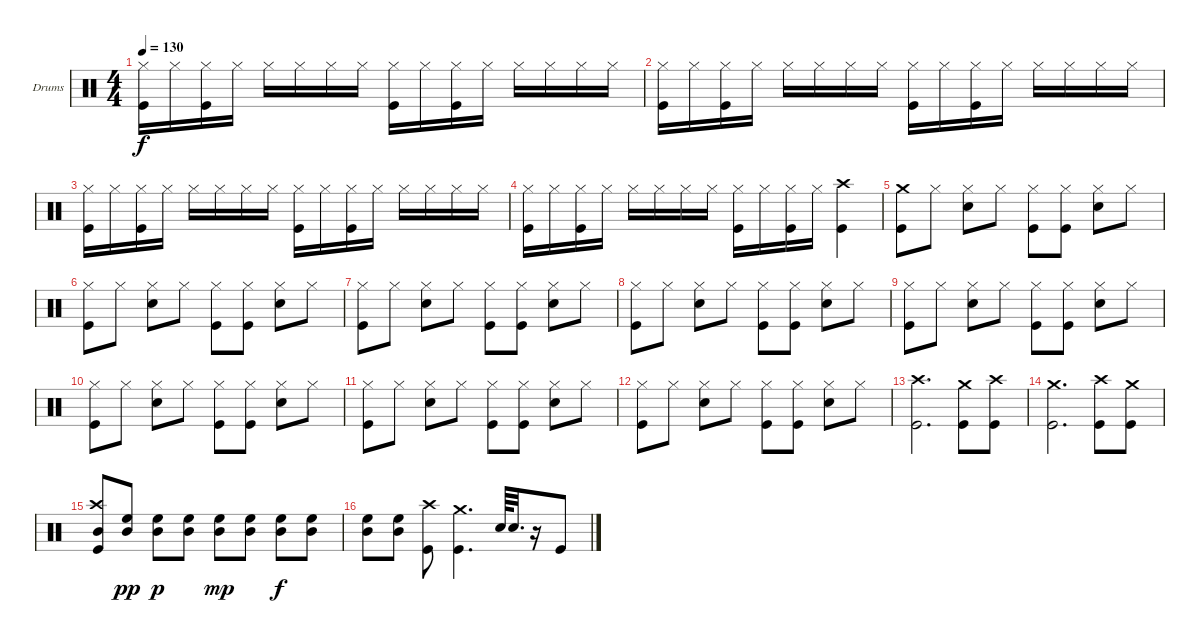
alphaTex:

\defaultSystemsLayout 4
\bracketExtendMode groupsimilarinstruments
\firstSystemTrackNameOrientation horizontal
\otherSystemsTrackNameOrientation horizontal
\track ("Drumkit" "Drums") {instrument percussion}
\staff {score}
\articulation defaults
\ts (4 4)
\tempo 130
\clef neutral
\scale
0.333333
\ks c
("Hi-Hat (closed)" "Kick (hit)").16{dy f} "Hi-Hat (closed)".16 ("Hi-Hat (closed)" "Kick (hit)").16 "Hi-Hat (closed)".16 "Hi-Hat (closed)".16 "Hi-Hat (closed)".16 "Hi-Hat (closed)".16 "Hi-Hat (closed)".16 ("Hi-Hat (closed)" "Kick (hit)").16 "Hi-Hat (closed)".16 ("Hi-Hat (closed)" "Kick (hit)").16 "Hi-Hat (closed)".16 "Hi-Hat (closed)".16 "Hi-Hat (closed)".16 "Hi-Hat (closed)".16 "Hi-Hat (closed)".16 |
\scale
0.333333 ("Hi-Hat (closed)" "Kick (hit)").16 "Hi-Hat (closed)".16 ("Hi-Hat (closed)" "Kick (hit)").16 "Hi-Hat (closed)".16 "Hi-Hat (closed)".16 "Hi-Hat (closed)".16 "Hi-Hat (closed)".16 "Hi-Hat (closed)".16 ("Hi-Hat (closed)" "Kick (hit)").16 "Hi-Hat (closed)".16 ("Hi-Hat (closed)" "Kick (hit)").16 "Hi-Hat (closed)".16 "Hi-Hat (closed)".16 "Hi-Hat (closed)".16 "Hi-Hat (closed)".16 "Hi-Hat (closed)".16 |
\scale
0.333333 ("Hi-Hat (closed)" "Kick (hit)").16 "Hi-Hat (closed)".16 ("Hi-Hat (closed)" "Kick (hit)").16 "Hi-Hat (closed)".16 "Hi-Hat (closed)".16 "Hi-Hat (closed)".16 "Hi-Hat (closed)".16 "Hi-Hat (closed)".16 ("Hi-Hat (closed)" "Kick (hit)").16 "Hi-Hat (closed)".16 ("Hi-Hat (closed)" "Kick (hit)").16 "Hi-Hat (closed)".16 "Hi-Hat (closed)".16 "Hi-Hat (closed)".16 "Hi-Hat (closed)".16 "Hi-Hat (closed)".16 |
\scale
0.333333 ("Hi-Hat (closed)" "Kick (hit)").16 "Hi-Hat (closed)".16 ("Hi-Hat (closed)" "Kick (hit)").16 "Hi-Hat (closed)".16 "Hi-Hat (closed)".16 "Hi-Hat (closed)".16 "Hi-Hat (closed)".16 "Hi-Hat (closed)".16 ("Hi-Hat (closed)" "Kick (hit)").16 "Hi-Hat (closed)".16 ("Hi-Hat (closed)" "Kick (hit)").16 "Hi-Hat (closed)".16 ("Crash high (hit)" "Kick (hit)").4 |
\scale
0.333333 ("Crash medium (hit)" "Kick (hit)").8 "Hi-Hat (closed)".8 ("Hi-Hat (closed)" "Snare (hit) 2").8 "Hi-Hat (closed)".8 ("Hi-Hat (closed)" "Kick (hit)").8 ("Hi-Hat (closed)" "Kick (hit)").8 ("Hi-Hat (closed)" "Snare (hit) 2").8 "Hi-Hat (closed)".8 |
\scale
0.333333 ("Hi-Hat (closed)" "Kick (hit)").8 "Hi-Hat (closed)".8 ("Hi-Hat (closed)" "Snare (hit) 2").8 "Hi-Hat (closed)".8 ("Hi-Hat (closed)" "Kick (hit)").8 ("Hi-Hat (closed)" "Kick (hit)").8 ("Hi-Hat (closed)" "Snare (hit) 2").8 "Hi-Hat (closed)".8 |
\scale
0.333333 ("Hi-Hat (closed)" "Kick (hit)").8 "Hi-Hat (closed)".8 ("Hi-Hat (closed)" "Snare (hit) 2").8 "Hi-Hat (closed)".8 ("Hi-Hat (closed)" "Kick (hit)").8 ("Hi-Hat (closed)" "Kick (hit)").8 ("Hi-Hat (closed)" "Snare (hit) 2").8 "Hi-Hat (closed)".8 |
\scale
0.333333 ("Hi-Hat (closed)" "Kick (hit)").8 "Hi-Hat (closed)".8 ("Hi-Hat (closed)" "Snare (hit) 2").8 "Hi-Hat (closed)".8 ("Hi-Hat (closed)" "Kick (hit)").8 ("Hi-Hat (closed)" "Kick (hit)").8 ("Hi-Hat (closed)" "Snare (hit) 2").8 "Hi-Hat (closed)".8 |
\scale
0.333333 ("Hi-Hat (closed)" "Kick (hit)").8 "Hi-Hat (closed)".8 ("Hi-Hat (closed)" "Snare (hit) 2").8 "Hi-Hat (closed)".8 ("Hi-Hat (closed)" "Kick (hit)").8 ("Hi-Hat (closed)" "Kick (hit)").8 ("Hi-Hat (closed)" "Snare (hit) 2").8 "Hi-Hat (closed)".8 |
\scale
0.333333 ("Hi-Hat (closed)" "Kick (hit)").8 "Hi-Hat (closed)".8 ("Hi-Hat (closed)" "Snare (hit) 2").8 "Hi-Hat (closed)".8 ("Hi-Hat (closed)" "Kick (hit)").8 ("Hi-Hat (closed)" "Kick (hit)").8 ("Hi-Hat (closed)" "Snare (hit) 2").8 "Hi-Hat (closed)".8 |
\scale
0.333333 ("Hi-Hat (closed)" "Kick (hit)").8 "Hi-Hat (closed)".8 ("Hi-Hat (closed)" "Snare (hit) 2").8 "Hi-Hat (closed)".8 ("Hi-Hat (closed)" "Kick (hit)").8 ("Hi-Hat (closed)" "Kick (hit)").8 ("Hi-Hat (closed)" "Snare (hit) 2").8 "Hi-Hat (closed)".8 |
\scale
0.333333 ("Hi-Hat (closed)" "Kick (hit)").8 "Hi-Hat (closed)".8 ("Hi-Hat (closed)" "Snare (hit) 2").8 "Hi-Hat (closed)".8 ("Hi-Hat (closed)" "Kick (hit)").8 ("Hi-Hat (closed)" "Kick (hit)").8 ("Hi-Hat (closed)" "Snare (hit) 2").8 "Hi-Hat (closed)".8 |
\scale
0.333333 ("Crash high (hit)" "Kick (hit)").2{d} ("Crash medium (hit)" "Kick (hit)").8 ("Crash high (hit)" "Kick (hit)").8 |
\scale
0.333333 ("Crash medium (hit)" "Kick (hit)").2{d} ("Crash high (hit)" "Kick (hit)").8 ("Crash medium (hit)" "Kick (hit)").8 |
\scale
0.333333 ("Crash high (hit)" "Mid Tom (hit)" "Kick (hit)").8 ("High Floor Tom (hit)" "Mid Tom (hit)").8{dy pp} ("High Floor Tom (hit)" "Mid Tom (hit)").8{dy p} ("High Floor Tom (hit)" "Mid Tom (hit)").8 ("High Floor Tom (hit)" "Mid Tom (hit)").8{dy mp} ("High Floor Tom (hit)" "Mid Tom (hit)").8 ("High Floor Tom (hit)" "Mid Tom (hit)").8{dy f} ("High Floor Tom (hit)" "Mid Tom (hit)").8 |
\scale
0.333333 ("High Floor Tom (hit)" "Mid Tom (hit)").8 ("High Floor Tom (hit)" "Mid Tom (hit)").8 ("Crash high (hit)" "Kick (hit)").8 ("Crash medium (hit)" "Kick (hit)").4{d} "Snare (hit) 2".64 "Snare (hit) 2".32{d} r.16 "Kick (hit)".8
